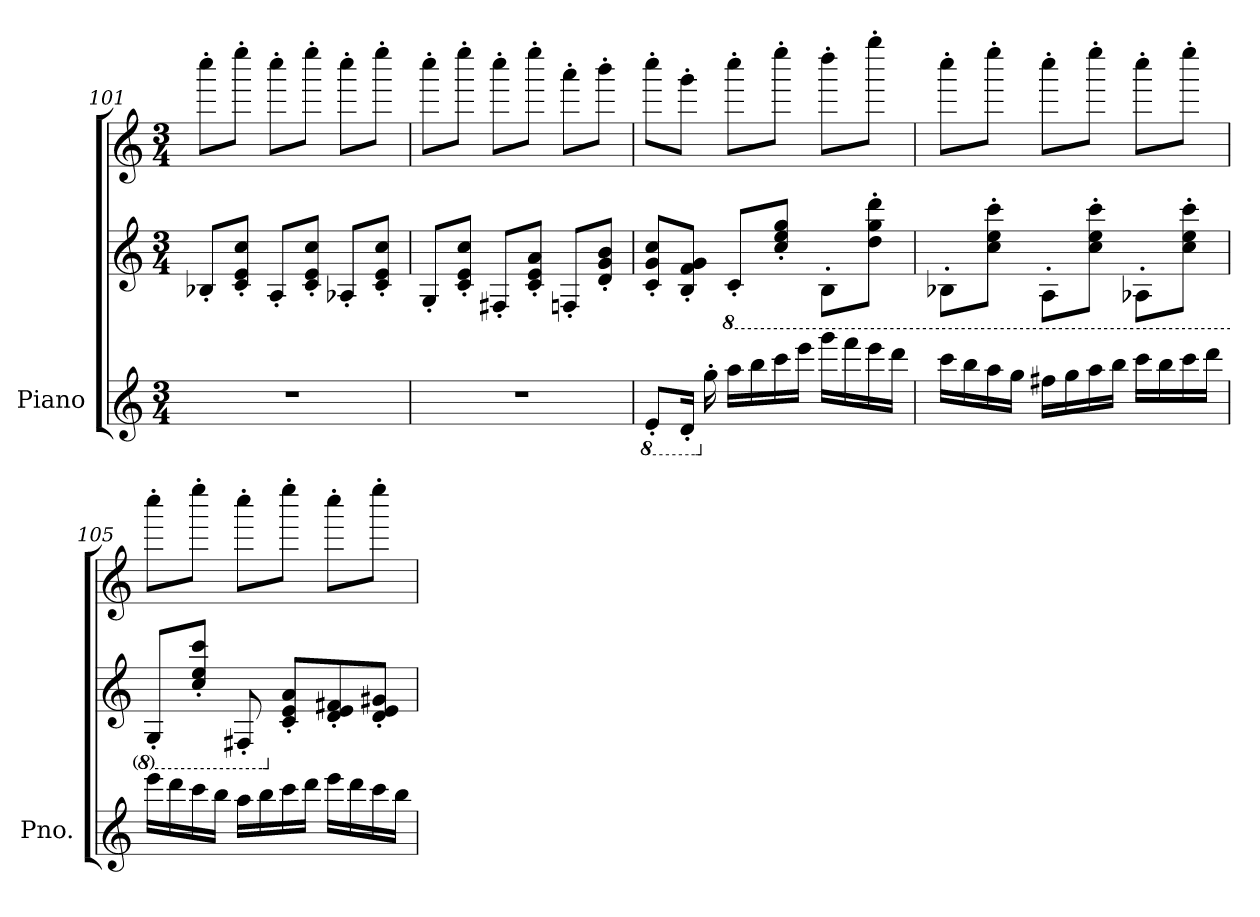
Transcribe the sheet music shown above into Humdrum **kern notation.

**kern	**kern	**kern
*part1	*part1	*part1
*staff3	*staff2	*staff1
*I"Piano	*	*
*I'Pno.	*	*
*clefG2	*clefG2	*clefG2
*k[]	*k[]	*k[]
*M3/4	*M3/4	*M3/4
=101	=101	=101
2.r	8B-X'/L	8cccc'\L
.	8c/' 8e/' 8cc/'J	8eeee'\J
.	8A'/L	8cccc'\L
.	8c/' 8e/' 8cc/'J	8eeee'\J
.	8A-X'/L	8cccc'\L
.	8c/' 8e/' 8cc/'J	8eeee'\J
=102	=102	=102
2.r	8G'/L	8cccc'\L
.	8c/' 8e/' 8cc/'J	8eeee'\J
.	8F#X'/L	8cccc'\L
.	8c/' 8e/' 8a/'J	8eeee'\J
.	8Fn'/L	8aaa'\L
.	8d/' 8g/' 8b/'J	8bbb'\J
=103	=103	=103
*8ba	*	*
8E'/L	8c/' 8g/' 8cc/'L	8cccc'\L
16D'/Jk	8B/' 8f/' 8g/'J	8ggg'\J
*X8ba	*	*
16gg'\	.	.
*	*8ba	*
16aa\LL	8C'/L	8cccc'\L
16bb\	.	.
16ccc\	8c/' 8e/' 8g/'J	8eeee'\J
16eee\JJ	.	.
16ggg\LL	8BB'\L	8dddd'\L
16fff\	.	.
16eee\	8d\' 8g\' 8dd\'J	8gggg'\J
16ddd\JJ	.	.
!!LO:LB:g=z
=104	=104	=104
16ccc\LL	8BB-X'\L	8cccc'\L
16bb\	.	.
16aa\	8c\' 8e\' 8cc\'J	8eeee'\J
16gg\JJ	.	.
16ff#X\LL	8AA'\L	8cccc'\L
16gg\	.	.
16aa\	8c\' 8e\' 8cc\'J	8eeee'\J
16bb\JJ	.	.
16ccc\LL	8AA-X'\L	8cccc'\L
16bb\	.	.
16ccc\	8c\' 8e\' 8cc\'J	8eeee'\J
16ddd\JJ	.	.
=105	=105	=105
16eee\LL	8GG'/L	8cccc'\L
16ddd\	.	.
16ccc\	8c/' 8e/' 8cc/'J	8eeee'\J
16bb\JJ	.	.
16aa\LL	8FF#X'/	8cccc'\L
16bb\	.	.
*	*X8ba	*
16ccc\	8c/' 8e/' 8a/'L	8eeee'\J
16ddd\JJ	.	.
16eee\LL	8d/' 8e/' 8f#X/'	8cccc'\L
16ddd\	.	.
16ccc\	8d/' 8e/' 8g#X/'J	8eeee'\J
16bb\JJ	.	.
=	=	=
*-	*-	*-
